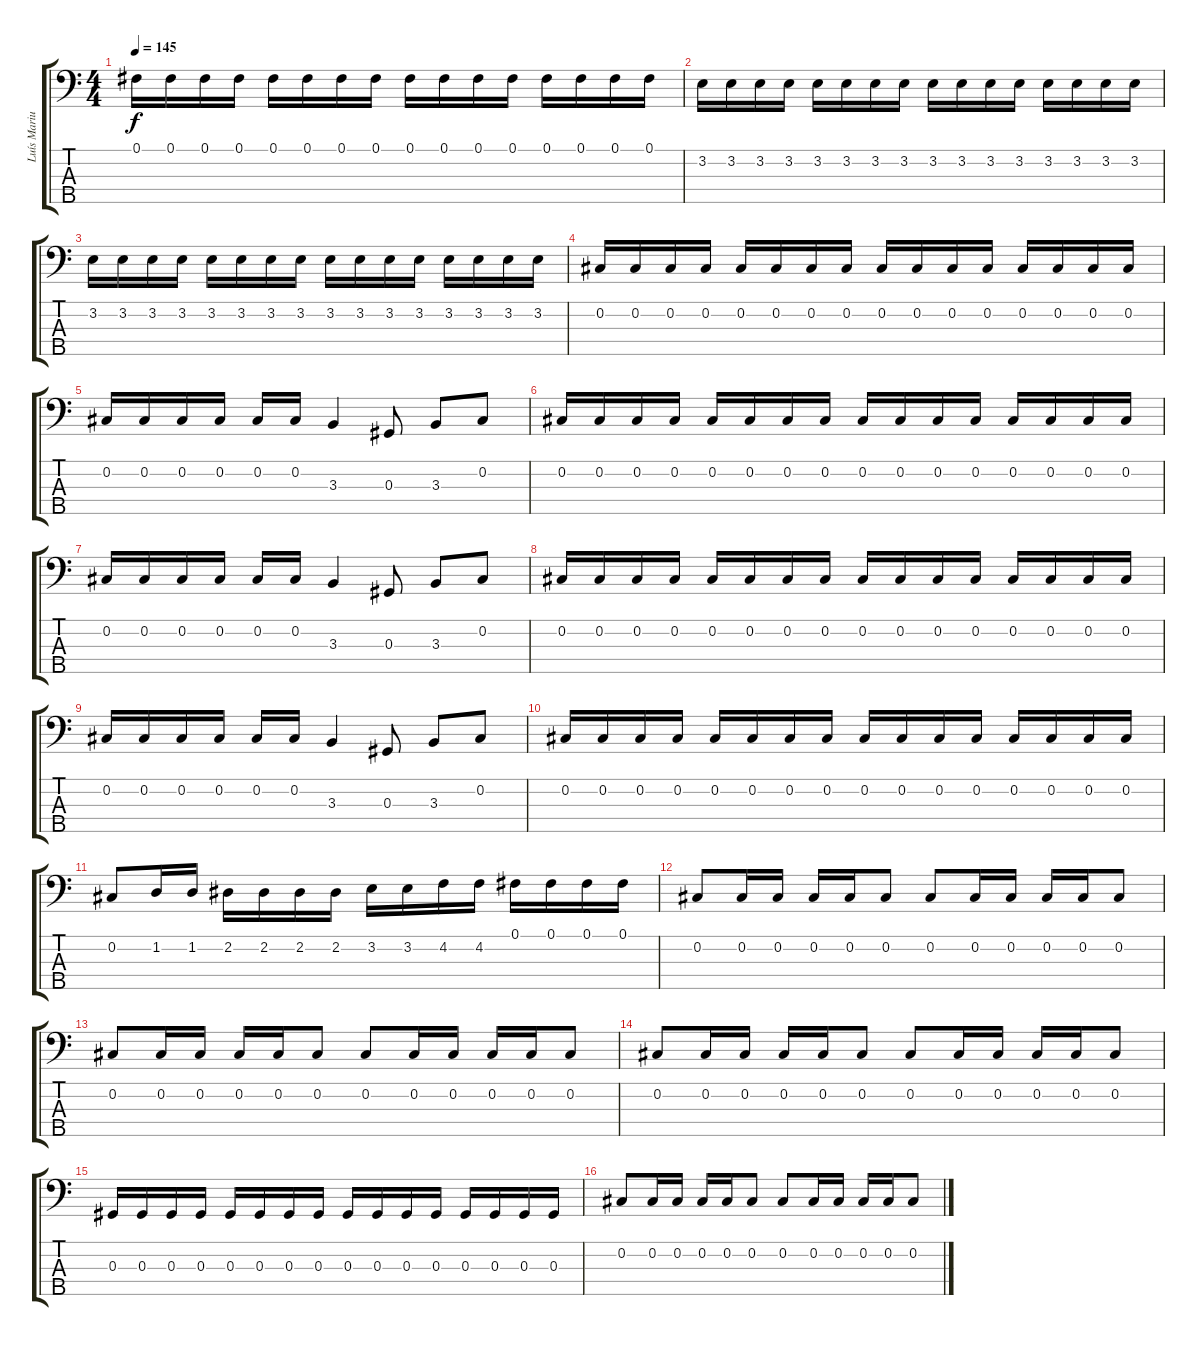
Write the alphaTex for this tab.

\track ("Luís Mariutti" "Luís Mariu") {instrument electricbassfinger}
\staff {score tabs}
\tuning (Gb2 Db2 Ab1 Eb1 Bb0) {hide}
\ts (4 4)
\tempo 145
\clef f4
\ks c
0.1.16{dy f} 0.1.16 0.1.16 0.1.16 0.1.16 0.1.16 0.1.16 0.1.16 0.1.16 0.1.16 0.1.16 0.1.16 0.1.16 0.1.16 0.1.16 0.1.16 |
3.2.16 3.2.16 3.2.16 3.2.16 3.2.16 3.2.16 3.2.16 3.2.16 3.2.16 3.2.16 3.2.16 3.2.16 3.2.16 3.2.16 3.2.16 3.2.16 |
3.2.16 3.2.16 3.2.16 3.2.16 3.2.16 3.2.16 3.2.16 3.2.16 3.2.16 3.2.16 3.2.16 3.2.16 3.2.16 3.2.16 3.2.16 3.2.16 |
0.2.16 0.2.16 0.2.16 0.2.16 0.2.16 0.2.16 0.2.16 0.2.16 0.2.16 0.2.16 0.2.16 0.2.16 0.2.16 0.2.16 0.2.16 0.2.16 |
0.2.16 0.2.16 0.2.16 0.2.16 0.2.16 0.2.16 3.3.4 0.3.8 3.3.8 0.2.8 |
0.2.16 0.2.16 0.2.16 0.2.16 0.2.16 0.2.16 0.2.16 0.2.16 0.2.16 0.2.16 0.2.16 0.2.16 0.2.16 0.2.16 0.2.16 0.2.16 |
0.2.16 0.2.16 0.2.16 0.2.16 0.2.16 0.2.16 3.3.4 0.3.8 3.3.8 0.2.8 |
0.2.16 0.2.16 0.2.16 0.2.16 0.2.16 0.2.16 0.2.16 0.2.16 0.2.16 0.2.16 0.2.16 0.2.16 0.2.16 0.2.16 0.2.16 0.2.16 |
0.2.16 0.2.16 0.2.16 0.2.16 0.2.16 0.2.16 3.3.4 0.3.8 3.3.8 0.2.8 |
0.2.16 0.2.16 0.2.16 0.2.16 0.2.16 0.2.16 0.2.16 0.2.16 0.2.16 0.2.16 0.2.16 0.2.16 0.2.16 0.2.16 0.2.16 0.2.16 |
0.2.8 1.2.16 1.2.16 2.2.16 2.2.16 2.2.16 2.2.16 3.2.16 3.2.16 4.2.16 4.2.16 0.1.16 0.1.16 0.1.16 0.1.16 |
0.2.8 0.2.16 0.2.16 0.2.16 0.2.16 0.2.8 0.2.8 0.2.16 0.2.16 0.2.16 0.2.16 0.2.8 |
0.2.8 0.2.16 0.2.16 0.2.16 0.2.16 0.2.8 0.2.8 0.2.16 0.2.16 0.2.16 0.2.16 0.2.8 |
0.2.8 0.2.16 0.2.16 0.2.16 0.2.16 0.2.8 0.2.8 0.2.16 0.2.16 0.2.16 0.2.16 0.2.8 |
0.3.16 0.3.16 0.3.16 0.3.16 0.3.16 0.3.16 0.3.16 0.3.16 0.3.16 0.3.16 0.3.16 0.3.16 0.3.16 0.3.16 0.3.16 0.3.16 |
0.2.8 0.2.16 0.2.16 0.2.16 0.2.16 0.2.8 0.2.8 0.2.16 0.2.16 0.2.16 0.2.16 0.2.8
